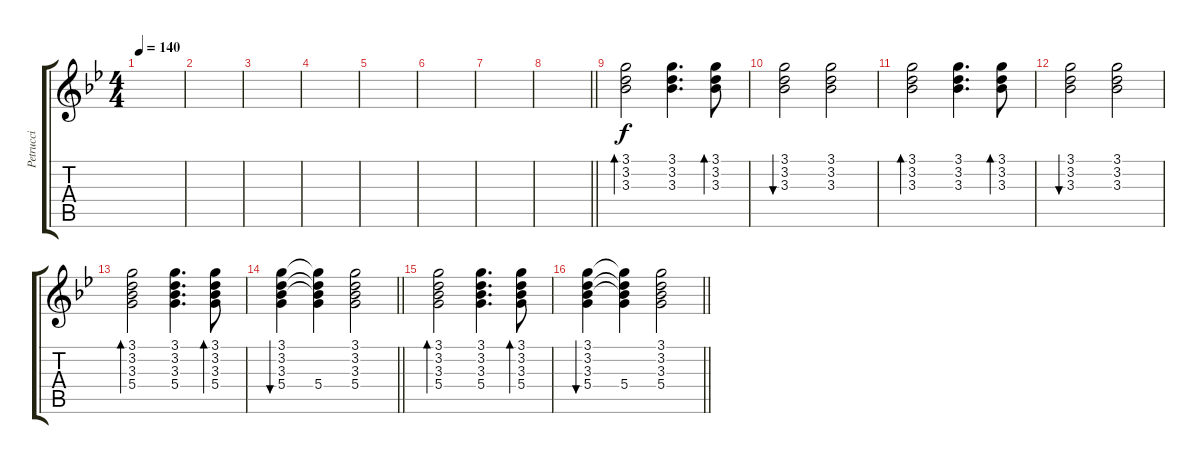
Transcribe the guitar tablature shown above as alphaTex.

\track ("Petrucci" "Petrucci") {instrument acousticguitarsteel}
\staff {score tabs}
\tuning (E4 B3 G3 D3 A2 E2) {hide}
\ts (4 4)
\tempo 140
\clef g2
\ks bb
|
|
|
|
|
|
|
\barLineRight lightlight
|
(3.1 3.2 3.3).2{bd 120} (3.1 3.2 3.3).4{d} (3.1 3.2 3.3).8{bd 60} |
(3.1 3.2 3.3).2{bu 60} (3.1 3.2 3.3).2 |
(3.1 3.2 3.3).2{bd 120} (3.1 3.2 3.3).4{d} (3.1 3.2 3.3).8{bd 60} |
(3.1 3.2 3.3).2{bu 60} (3.1 3.2 3.3).2 |
(3.1 3.2 3.3 5.4).2{bd 120} (3.1 3.2 3.3 5.4).4{d} (3.1 3.2 3.3 5.4).8{bd 60} |
\barLineRight lightlight
(3.1 3.2 3.3 5.4).4{bu 60} (3.1{t} 3.2{t} 3.3{t} 5.4).4 (3.1 3.2 3.3 5.4).2 |
(3.1 3.2 3.3 5.4).2{bd 120} (3.1 3.2 3.3 5.4).4{d} (3.1 3.2 3.3 5.4).8{bd 60} |
\barLineRight lightlight
(3.1 3.2 3.3 5.4).4{bu 60} (3.1{t} 3.2{t} 3.3{t} 5.4).4 (3.1 3.2 3.3 5.4).2
